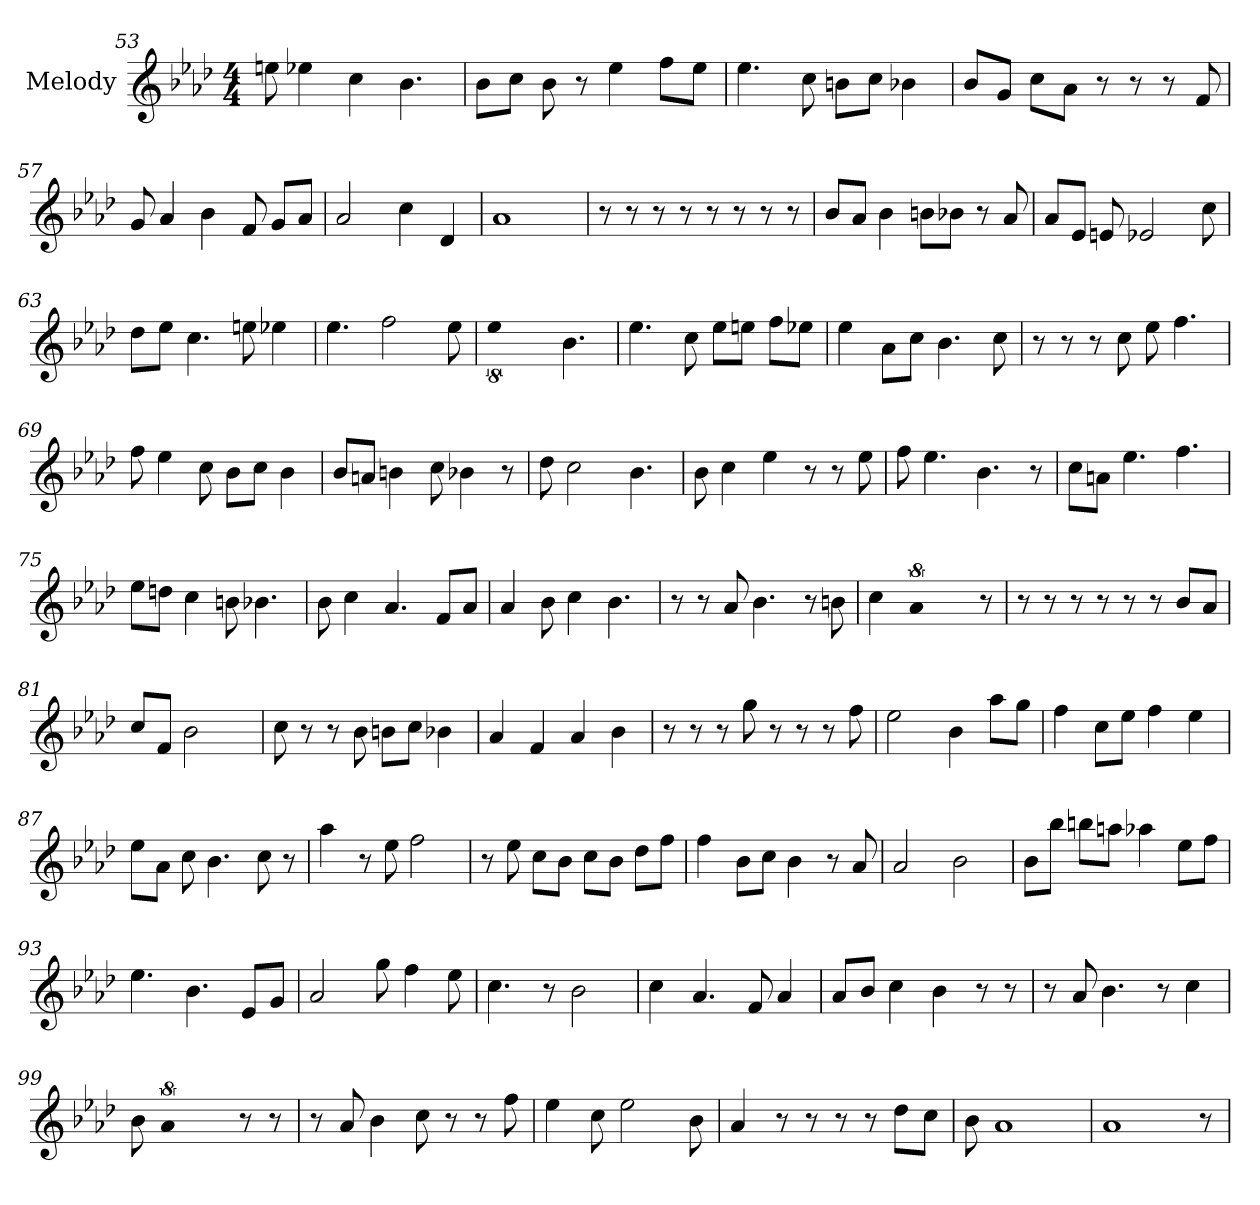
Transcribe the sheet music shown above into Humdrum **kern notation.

**kern
*part1
*staff1
*I"Melody
*clefG2
*k[b-e-a-d-]
*A-:
*M4/4
=53
8ee
4ee-
4cc
4.b-
=54
8b-\L
8cc\J
8b-
8r
4ee-
8ff\L
8ee-\J
=55
4.ee-
8cc
8b\L
8cc\J
4b-
=56
8b-/L
8g/J
8cc\L
8a-\J
8r
8r
8r
8f
=57
8g
4a-
4b-
8f
8g/L
8a-/J
=58
2a-
4cc
4d-
=59
1a-
=60
8r
8r
8r
8r
8r
8r
8r
8r
=61
8b-/L
8a-/J
4b-
8b\L
8b-\J
8r
8a-
=62
8a-/L
8e-/J
8e
2e-
8cc
=63
8dd-\L
8ee-\J
4.cc
8ee
4ee-
=64
4.ee-
2ff
8ee-
=65
!LO:N:vis=2
8%5ee-
4.b-
=66
4.ee-
8cc
8ee-\L
8ee\J
8ff\L
8ee-\J
=67
4ee-
8a-\L
8cc\J
4.b-
8cc
=68
8r
8r
8r
8cc
8ee-
4.ff
=69
8ff
4ee-
8cc
8b-\L
8cc\J
4b-
=70
8b-/L
8a/J
4b
8cc
4b-
8r
=71
8dd-
2cc
4.b-
=72
8b-
4cc
4ee-
8r
8r
8ee-
=73
8ff
4.ee-
4.b-
8r
=74
8cc\L
8a\J
4.ee-
4.ff
=75
8ee-\L
8dd\J
4cc
8b
4.b-
=76
8b-
4cc
4.a-
8f/L
8a-/J
=77
4a-
8b-
4cc
4.b-
=78
8r
8r
8a-
4.b-
8r
8b
=79
4cc
!LO:N:vis=2
8%5a-
8r
=80
8r
8r
8r
8r
8r
8r
8b-/L
8a-/J
=81
8cc/L
8f/J
!LO:N:vis=2
2.b-
=82
8cc
8r
8r
8b-
8b\L
8cc\J
4b-
=83
4a-
4f
4a-
4b-
=84
8r
8r
8r
8gg
8r
8r
8r
8ff
=85
2ee-
4b-
8aa-\L
8gg\J
=86
4ff
8cc\L
8ee-\J
4ff
4ee-
=87
8ee-\L
8a-\J
8cc
4.b-
8cc
8r
=88
4aa-
8r
8ee-
2ff
=89
8r
8ee-
8cc\L
8b-\J
8cc\L
8b-\J
8dd-\L
8ff\J
=90
4ff
8b-\L
8cc\J
4b-
8r
8a-
=91
2a-
2b-
=92
8b-\L
8bb-\J
8bb\L
8aa\J
4aa-
8ee-\L
8ff\J
=93
4.ee-
4.b-
8e-/L
8g/J
=94
2a-
8gg
4ff
8ee-
=95
4.cc
8r
2b-
=96
4cc
4.a-
8f
4a-
=97
8a-/L
8b-/J
4cc
4b-
8r
8r
=98
8r
8a-
4.b-
8r
4cc
=99
8b-
!LO:N:vis=2
8%5a-
8r
8r
=100
8r
8a-
4b-
8cc
8r
8r
8ff
=101
4ee-
8cc
2ee-
8b-
=102
4a-
8r
8r
8r
8r
8dd-\L
8cc\J
=103
8b-
!LO:N:vis=1
2..a-
=104
!LO:N:vis=1
2..a-
8r
=
*-
